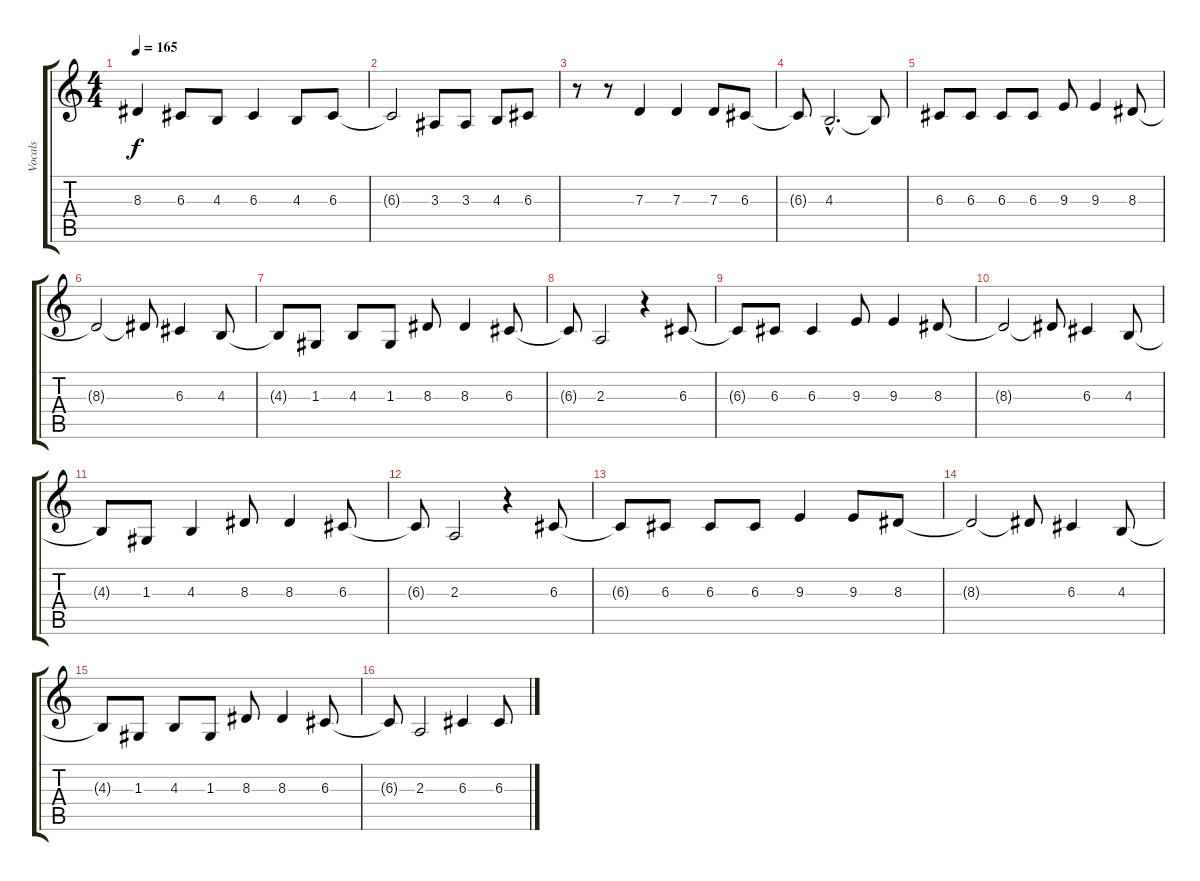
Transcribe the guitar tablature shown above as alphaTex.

\track ("Vocals" "Vocals") {instrument tenorsax}
\staff {score tabs}
\tuning (E4 B3 G3 D3 A2 E2) {hide}
\ts (4 4)
\tempo 165
\clef g2
\ks c
8.3.4{dy f} 6.3.8 4.3.8 6.3.4 4.3.8 6.3.8 |
6.3{t}.2 3.3.8 3.3.8 4.3.8 6.3.8 |
r.8 r.8 7.3.4 7.3.4 7.3.8 6.3.8 |
6.3{t}.8 4.3{hac}.2{d} 4.3{t}.8 |
6.3.8 6.3.8 6.3.8 6.3.8 9.3.8 9.3.4 8.3.8 |
8.3{t}.2 8.3{t}.8 6.3.4 4.3.8 |
4.3{t}.8 1.3.8 4.3.8 1.3.8 8.3.8 8.3.4 6.3.8 |
6.3{t}.8 2.3.2 r.4 6.3.8 |
6.3{t}.8 6.3.8 6.3.4 9.3.8 9.3.4 8.3.8 |
8.3{t}.2 8.3{t}.8 6.3.4 4.3.8 |
4.3{t}.8 1.3.8 4.3.4 8.3.8 8.3.4 6.3.8 |
6.3{t}.8 2.3.2 r.4 6.3.8 |
6.3{t}.8 6.3.8 6.3.8 6.3.8 9.3.4 9.3.8 8.3.8 |
8.3{t}.2 8.3{t}.8 6.3.4 4.3.8 |
4.3{t}.8 1.3.8 4.3.8 1.3.8 8.3.8 8.3.4 6.3.8 |
6.3{t}.8 2.3.2 6.3.4 6.3.8
